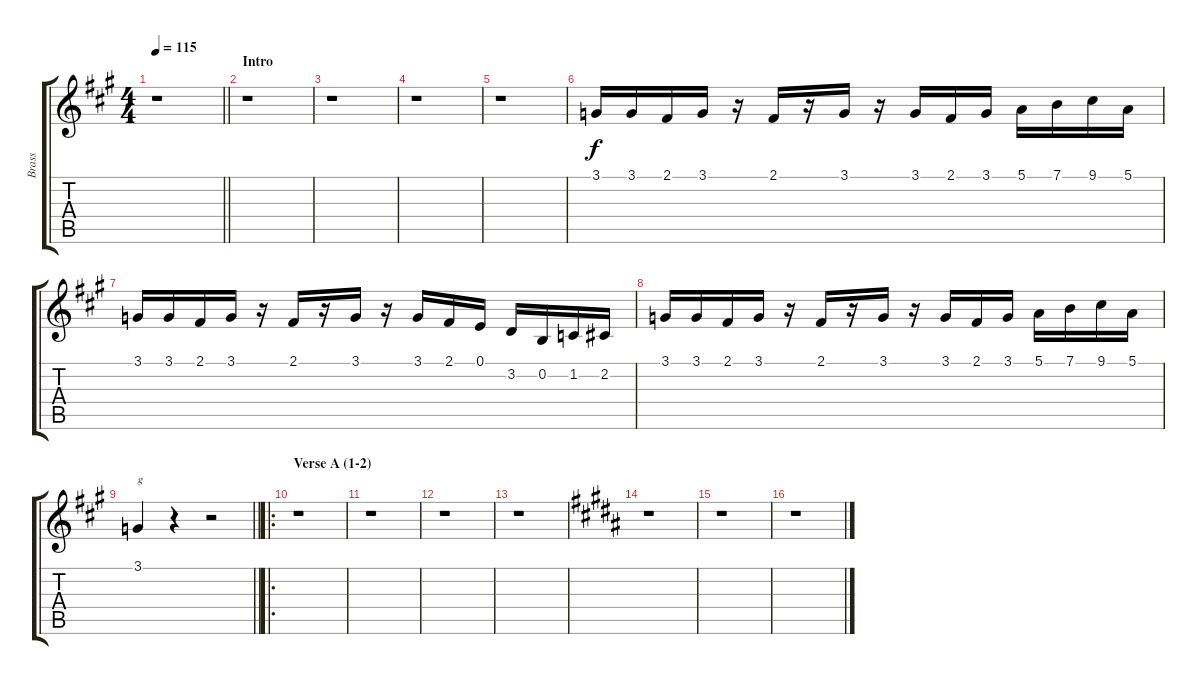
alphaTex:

\track ("Brass" "Brass") {instrument brasssection}
\staff {score tabs}
\tuning (E4 B3 G3 D3 A2 E2) {hide}
\ts (4 4)
\tempo 115
\clef g2
\barLineRight lightlight
\ks a
r.1{dy f instrument brasssection} |
\section ("" "Intro")
r.1 |
r.1 |
r.1 |
r.1 |
3.1.16 3.1.16 2.1.16 3.1.16 r.16 2.1.16 r.16 3.1.16 r.16 3.1.16 2.1.16 3.1.16 5.1.16 7.1.16 9.1.16 5.1.16 |
3.1.16 3.1.16 2.1.16 3.1.16 r.16 2.1.16 r.16 3.1.16 r.16 3.1.16 2.1.16 0.1.16 3.2.16 0.2.16 1.2.16 2.2.16 |
3.1.16 3.1.16 2.1.16 3.1.16 r.16 2.1.16 r.16 3.1.16 r.16 3.1.16 2.1.16 3.1.16 5.1.16 7.1.16 9.1.16 5.1.16 |
\barLineRight lightlight
3.1.4{txt "g"} r.4 r.2 |
\ro
\section ("" "Verse A (1-2)")
r.1 |
r.1 |
r.1 |
r.1 |
\ks b
r.1 |
r.1 |
r.1
